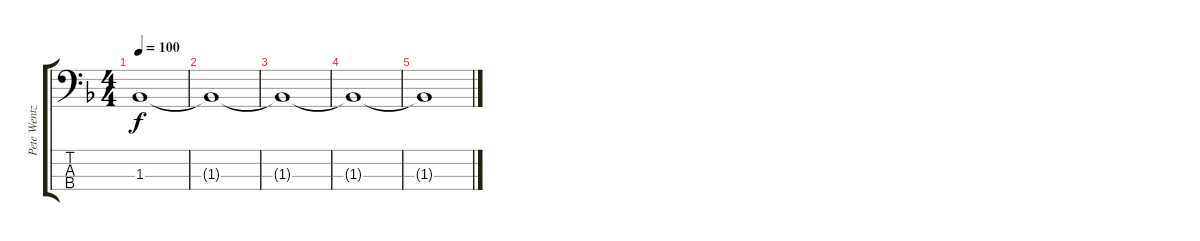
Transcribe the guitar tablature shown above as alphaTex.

\track ("Pete Wentz" "Pete Wentz") {instrument electricbassfinger}
\staff {score tabs}
\tuning (G2 D2 A1 D1) {hide}
\ts (4 4)
\tempo 100
\clef f4
\ks dminor
1.3{t}.1{dy f} |
1.3{t}.1{volume 0} |
1.3{t}.1 |
1.3{t}.1 |
1.3{t}.1
